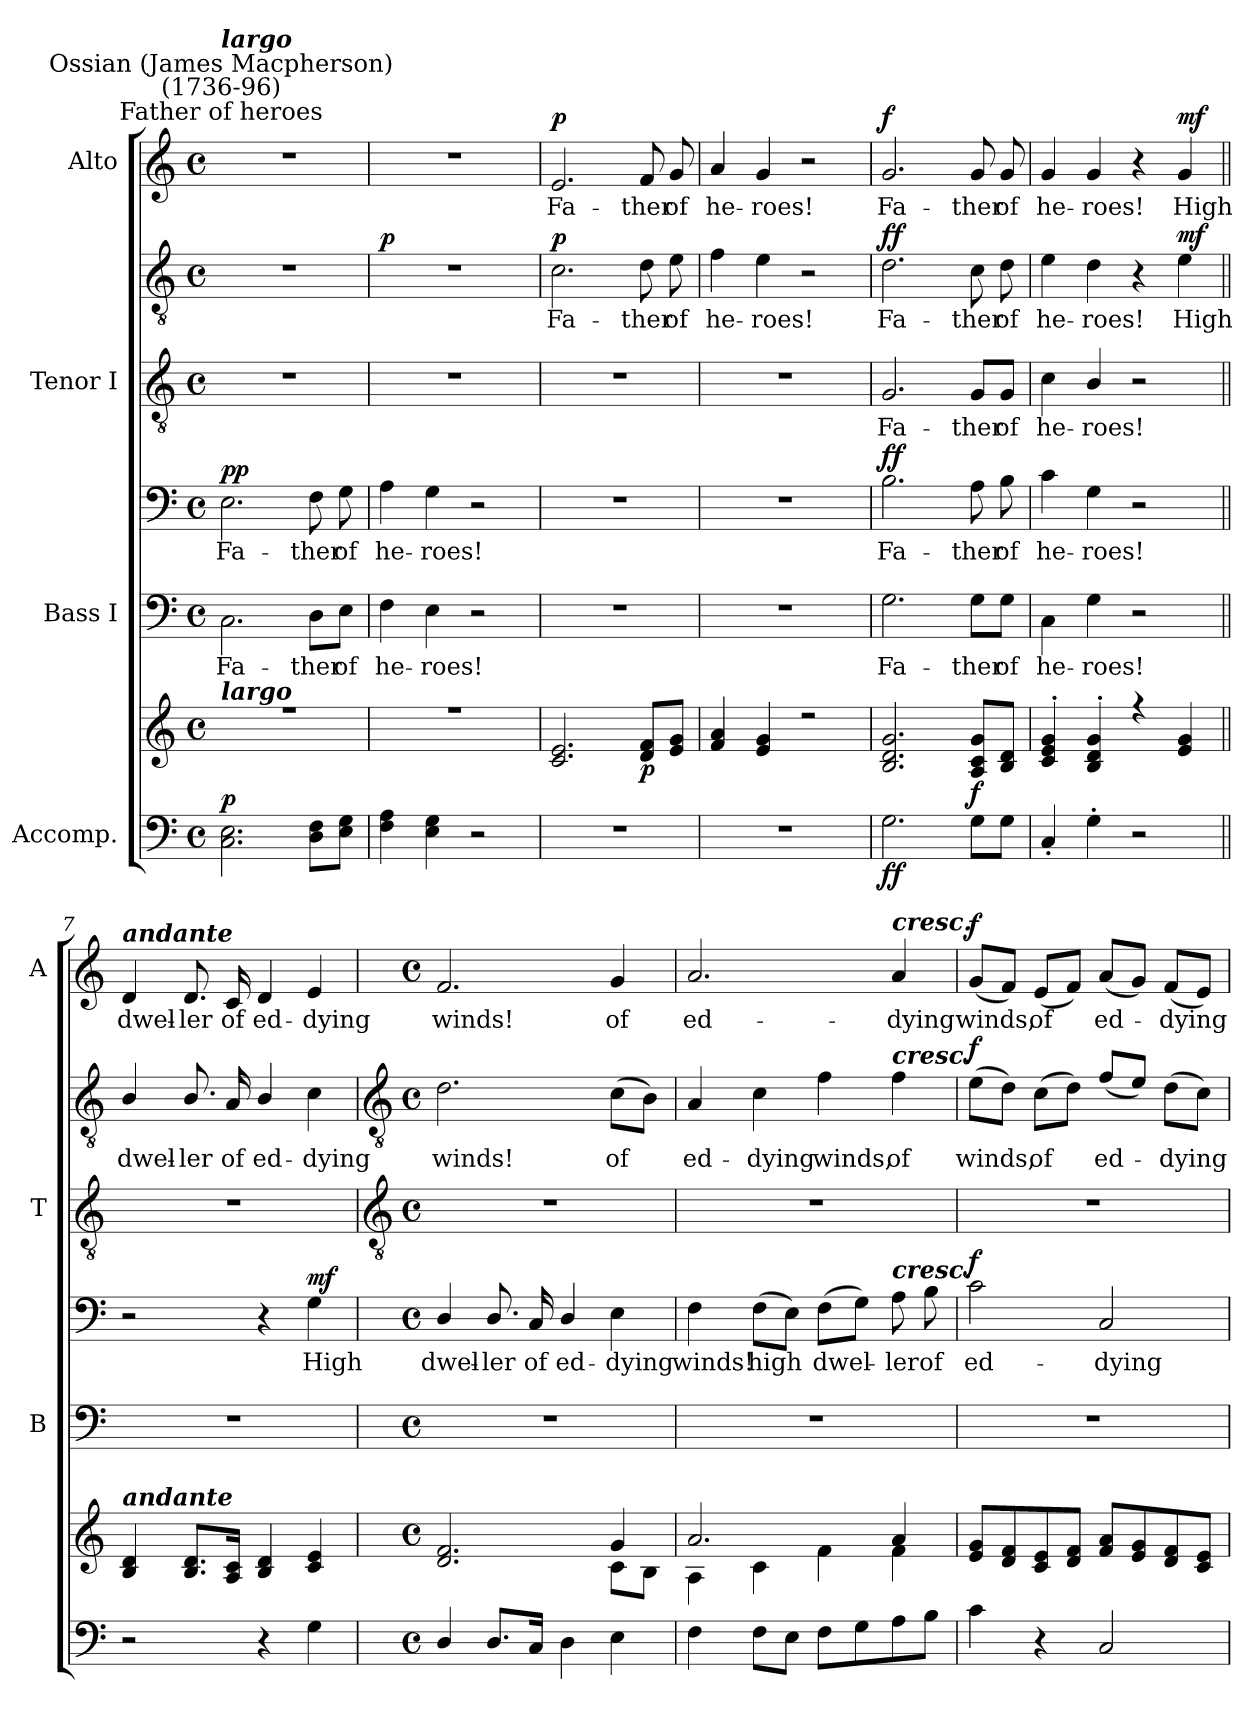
**kern	**kern	**dynam	**kern	**text	**kern	**text	**dynam	**kern	**text	**kern	**text	**dynam	**kern	**text	**dynam
*part4	*part4	*part4	*part3	*part3	*part3	*part3	*part3	*part2	*part2	*part2	*part2	*part2	*part1	*part1	*part1
*staff7	*staff6	*staff6/7	*staff5	*staff5	*staff4	*staff4	*staff4/5	*staff3	*staff3	*staff2	*staff2	*staff2/3	*staff1	*staff1	*staff1
*I"Accomp.	*	*	*I"Bass I	*	*	*	*	*I"Tenor I	*	*	*	*	*I"Alto	*	*
*	*	*	*I'B	*	*	*	*	*I'T	*	*	*	*	*I'A	*	*
*clefF4	*clefG2	*	*clefF4	*	*clefF4	*	*	*clefGv2	*	*clefGv2	*	*	*clefG2	*	*
*k[]	*k[]	*	*k[]	*	*k[]	*	*	*k[]	*	*k[]	*	*	*k[]	*	*
*C:	*C:	*	*C:	*	*C:	*	*	*C:	*	*C:	*	*	*C:	*	*
*M4/4	*M4/4	*	*M4/4	*	*M4/4	*	*	*M4/4	*	*M4/4	*	*	*M4/4	*	*
*met(c)	*met(c)	*	*met(c)	*	*met(c)	*	*	*met(c)	*	*met(c)	*	*	*met(c)	*	*
*MM63	*MM63	*	*MM63	*	*MM63	*	*	*MM63	*	*MM63	*	*	*MM63	*	*
=1	=1	=1	=1	=1	=1	=1	=1	=1	=1	=1	=1	=1	=1	=1	=1
*	*^	*	*	*	*	*	*	*	*	*	*	*	*	*	*
!	!	!	!	!	!	!	!	!	!	!	!	!	!	!LO:TX:a:cj:t=Father of heroes	!	!
!	!	!	!	!	!	!	!	!	!	!	!	!	!	!LO:TX:a:cj:t=Ossian (James Macpherson)\n(1736-96)	!	!
!	!	!	!	!	!	!	!	!	!	!	!	!	!	!LO:TX:a:Bi:t=largo	!	!
!	!LO:TX:a:Bi:t=largo	!	!	!	!	!	!	!	!	!	!	!	!	!	!	!
!	!	!	!LO:DY:a=2	!	!LO:LY:b	!	!LO:LY:b	!LO:DY:b=2	!	!	!	!	!	!	!	!
!	!	!	!	!	!	!	!	!LO:DY:n=1:b	!	!	!	!	!	!	!	!
2.C\ 2.E\	1r	1ryy	p	2.C\	Fa-	2.E\	Fa-	p p	1r	.	1r	.	.	1r	.	.
!	!	!	!	!	!LO:LY:b	!	!LO:LY:b	!	!	!	!	!	!	!	!	!
8D 8FL	.	.	.	8D\L	-ther	8F\	-ther	.	.	.	.	.	.	.	.	.
!	!	!	!	!	!LO:LY:b	!	!LO:LY:b	!	!	!	!	!	!	!	!	!
8E\ 8G\J	.	.	.	8E\J	of	8G\	of	.	.	.	.	.	.	.	.	.
=2	=2	=2	=2	=2	=2	=2	=2	=2	=2	=2	=2	=2	=2	=2	=2	=2
!	!	!	!	!	!LO:LY:b	!	!LO:LY:b	!	!	!	!	!	!LO:DY:b	!	!	!
4F\ 4A\	1r	1ryy	.	4F\	he-	4A\	he-	.	1r	.	1r	.	p	1r	.	.
!	!	!	!	!	!LO:LY:b	!	!LO:LY:b	!	!	!	!	!	!	!	!	!
4E\ 4G\	.	.	.	4E\	-roes!	4G\	-roes!	.	.	.	.	.	.	.	.	.
2r	.	.	.	2r	.	2r	.	.	.	.	.	.	.	.	.	.
=3	=3	=3	=3	=3	=3	=3	=3	=3	=3	=3	=3	=3	=3	=3	=3	=3
!	!	!	!	!	!	!	!	!	!	!	!	!LO:LY:b	!LO:DY:b	!	!LO:LY:b	!LO:DY:b
1r	2.c/ 2.e/	1ryy	.	1r	.	1r	.	.	1r	.	2.c\	Fa-	p	2.e/	Fa-	p
!	!	!	!LO:DY:b	!	!	!	!	!	!	!	!	!LO:LY:b	!	!	!LO:LY:b	!
.	8d/ 8f/L	.	p	.	.	.	.	.	.	.	8d\	-ther	.	8f/	-ther	.
!	!	!	!	!	!	!	!	!	!	!	!	!LO:LY:b	!	!	!LO:LY:b	!
.	8e/ 8g/J	.	.	.	.	.	.	.	.	.	8e\	of	.	8g/	of	.
=4	=4	=4	=4	=4	=4	=4	=4	=4	=4	=4	=4	=4	=4	=4	=4	=4
!	!	!	!	!	!	!	!	!	!	!	!	!LO:LY:b	!	!	!LO:LY:b	!
1r	4f/ 4a/	1ryy	.	1r	.	1r	.	.	1r	.	4f\	he-	.	4a/	he-	.
!	!	!	!	!	!	!	!	!	!	!	!	!LO:LY:b	!	!	!LO:LY:b	!
.	4e/ 4g/	.	.	.	.	.	.	.	.	.	4e\	-roes!	.	4g/	-roes!	.
.	2r	.	.	.	.	.	.	.	.	.	2r	.	.	2r	.	.
=5	=5	=5	=5	=5	=5	=5	=5	=5	=5	=5	=5	=5	=5	=5	=5	=5
!	!	!	!LO:DY:b=2	!	!LO:LY:b	!	!LO:LY:b	!	!	!LO:LY:b	!	!LO:LY:b	!	!	!LO:LY:b	!
!	!	!	!LO:DY:n=1:b	!	!	!	!	!LO:DY:b=2	!	!	!	!	!	!	!	!
!	!	!	!	!	!	!	!	!LO:DY:n=1:b	!	!	!	!	!LO:DY:b=2	!	!	!
!	!	!	!	!	!	!	!	!	!	!	!	!	!LO:DY:n=1:b	!	!	!LO:DY:b
2.G\	2.B/ 2.d/ 2.g/	1ryy	f f	2.G\	Fa-	2.B\	Fa-	f f	2.G/	Fa-	2.d\	Fa-	f f	2.g/	Fa-	f
!	!	!	!LO:DY:n=2:b	!	!LO:LY:b	!	!LO:LY:b	!	!	!LO:LY:b	!	!LO:LY:b	!	!	!LO:LY:b	!
8GL	8A/ 8c/ 8g/L	.	f	8G\L	-ther	8A\	-ther	.	8G/L	-ther	8c\	-ther	.	8g/	-ther	.
!	!	!	!	!	!LO:LY:b	!	!LO:LY:b	!	!	!LO:LY:b	!	!LO:LY:b	!	!	!LO:LY:b	!
8GJ	8B\ 8d\J	.	.	8G\J	of	8B\	of	.	8G/J	of	8d\	of	.	8g/	of	.
=6	=6	=6	=6	=6	=6	=6	=6	=6	=6	=6	=6	=6	=6	=6	=6	=6
!	!	!	!	!	!LO:LY:b	!	!LO:LY:b	!	!	!LO:LY:b	!	!LO:LY:b	!	!	!LO:LY:b	!
4C'/	4c/' 4e/' 4g/'	1ryy	.	4C\	he-	4c\	he-	.	4c\	he-	4e\	he-	.	4g/	he-	.
!	!	!	!	!	!LO:LY:b	!	!LO:LY:b	!	!	!LO:LY:b	!	!LO:LY:b	!	!	!LO:LY:b	!
4G'\	4B/' 4d/' 4g/'	.	.	4G\	-roes!	4G\	-roes!	.	4B/	-roes!	4d\	-roes!	.	4g/	-roes!	.
2r	4r	.	.	2r	.	2r	.	.	2r	.	4r	.	.	4r	.	.
!	!	!	!	!	!	!	!	!	!	!	!	!LO:LY:b	!LO:DY:b	!	!LO:LY:b	!LO:DY:b
.	4e/ 4g/	.	.	.	.	.	.	.	.	.	4e\	High	mf	4g/	High	mf
=7||	=7||	=7||	=7||	=7||	=7||	=7||	=7||	=7||	=7||	=7||	=7||	=7||	=7||	=7||	=7||	=7||
*	*MM96	*	*	*	*	*	*	*	*	*	*	*	*	*	*	*
!	!	!	!	!	!	!	!	!	!	!	!	!	!	!LO:TX:a:Bi:t=andante	!	!
!	!LO:TX:a:Bi:t=andante	!	!	!	!	!	!	!	!	!	!	!	!	!	!	!
!	!	!	!	!	!	!	!	!	!	!	!	!LO:LY:b	!	!	!LO:LY:b	!
2r	4B/ 4d/	4ryy	.	1r	.	2r	.	.	1r	.	4B/	dwel-	.	4d/	dwel-	.
!	!	!	!	!	!	!	!	!	!	!	!	!LO:LY:b	!	!	!LO:LY:b	!
.	8.B/ 8.d/L	4ryy	.	.	.	.	.	.	.	.	8.B/	-ler	.	8.d/	-ler	.
!	!	!	!	!	!	!	!	!	!	!	!	!LO:LY:b	!	!	!LO:LY:b	!
.	16A/ 16c/J	.	.	.	.	.	.	.	.	.	16A/	of	.	16c/	of	.
!	!	!	!	!	!	!	!	!	!	!	!	!LO:LY:b	!	!	!LO:LY:b	!
4r	4B/ 4d/	4ryy	.	.	.	4r	.	.	.	.	4B/	ed-	.	4d/	ed-	.
!	!	!	!	!	!	!	!LO:LY:b	!LO:DY:b	!	!	!	!LO:LY:b	!	!	!LO:LY:b	!
4G\	4c/ 4e/	4ryy	.	.	.	4G\	High	mf	.	.	4c\	-dying	.	4e/	-dying	.
!!LO:LB:g=z
=8	=8	=8	=8	=8	=8	=8	=8	=8	=8	=8	=8	=8	=8	=8	=8	=8
*	*	*	*	*	*	*	*	*	*clefGv2	*	*clefGv2	*	*	*	*	*
*M4/4	*M4/4	*	*	*M4/4	*	*M4/4	*	*	*M4/4	*	*M4/4	*	*	*M4/4	*	*
*met(c)	*met(c)	*	*	*met(c)	*	*met(c)	*	*	*met(c)	*	*met(c)	*	*	*met(c)	*	*
!	!	!	!	!	!	!	!LO:LY:b	!	!	!	!	!LO:LY:b	!	!	!LO:LY:b	!
4D/	2.d/ 2.f/	2.ryy	.	1r	.	4D/	dwel-	.	1r	.	2.d\	winds!	.	2.f/	winds!	.
!	!	!	!	!	!	!	!LO:LY:b	!	!	!	!	!	!	!	!	!
8.D/L	.	.	.	.	.	8.D/	-ler	.	.	.	.	.	.	.	.	.
!	!	!	!	!	!	!	!LO:LY:b	!	!	!	!	!	!	!	!	!
16C/J	.	.	.	.	.	16C/	of	.	.	.	.	.	.	.	.	.
!	!	!	!	!	!	!	!LO:LY:b	!	!	!	!	!	!	!	!	!
4D\	.	.	.	.	.	4D/	ed-	.	.	.	.	.	.	.	.	.
!	!	!	!	!	!	!	!LO:LY:b	!	!	!	!	!LO:LY:b	!	!	!LO:LY:b	!
4E\	4g/	8c\L	.	.	.	4E\	-dying	.	.	.	(>8c\L	of	.	4g/	of	.
.	.	8B\J	.	.	.	.	.	.	.	.	8B\J)	.	.	.	.	.
=9	=9	=9	=9	=9	=9	=9	=9	=9	=9	=9	=9	=9	=9	=9	=9	=9
!	!	!	!	!	!	!	!LO:LY:b	!	!	!	!	!LO:LY:b	!	!	!LO:LY:b	!
4F\	2.a/	4A\	.	1r	.	4F\	winds!	.	1r	.	4A/	ed-	.	2.a/	ed-	.
!	!	!	!	!	!	!	!LO:LY:b	!	!	!	!	!LO:LY:b	!	!	!	!
8F\L	.	4c\	.	.	.	(>8F\L	high	.	.	.	4c\	-dying	.	.	.	.
8E\J	.	.	.	.	.	8E\J)	.	.	.	.	.	.	.	.	.	.
!	!	!	!	!	!	!	!LO:LY:b	!	!	!	!	!LO:LY:b	!	!	!	!
8F\L	.	4f\	.	.	.	(>8F\L	dwel-	.	.	.	4f\	winds,	.	.	.	.
8G\	.	.	.	.	.	8G\J)	.	.	.	.	.	.	.	.	.	.
!	!	!	!	!	!	!	!	!	!	!	!	!	!	!LO:TX:a:Bi:t=cresc.	!	!
!	!	!	!	!	!	!	!	!	!	!	!LO:TX:a:Bi:t=cresc.	!	!	!	!	!
!	!	!	!	!	!	!LO:TX:a:Bi:t=cresc.	!	!	!	!	!	!	!	!	!	!
!	!	!	!	!	!	!	!LO:LY:b	!	!	!	!	!LO:LY:b	!	!	!LO:LY:b	!
8A\	4a/	4f\	.	.	.	8A\	ler	.	.	.	4f\	of	.	4a/	-dying	.
!	!	!	!	!	!	!	!LO:LY:b	!	!	!	!	!	!	!	!	!
8B\J	.	.	.	.	.	8B\	of	.	.	.	.	.	.	.	.	.
=10	=10	=10	=10	=10	=10	=10	=10	=10	=10	=10	=10	=10	=10	=10	=10	=10
!	!	!	!	!	!	!	!LO:LY:b	!LO:DY:b	!	!	!	!LO:LY:b	!LO:DY:b	!	!LO:LY:b	!LO:DY:b
4c\	8e/ 8g/L	4ryy	.	1r	.	2c\	ed-	f	1r	.	(>8e\L	winds,	f	(<8g/L	winds,	f
.	8d/ 8f/	.	.	.	.	.	.	.	.	.	8d\J)	.	.	8f/J)	.	.
!	!	!	!	!	!	!	!	!	!	!	!	!LO:LY:b	!	!	!LO:LY:b	!
4r	8c/ 8e/	4ryy	.	.	.	.	.	.	.	.	(>8c\L	of	.	(<8e/L	of	.
.	8d/ 8f/J	.	.	.	.	.	.	.	.	.	8d\J)	.	.	8f/J)	.	.
!	!	!	!	!	!	!	!LO:LY:b	!	!	!	!	!LO:LY:b	!	!	!LO:LY:b	!
2C/	8f/ 8a/L	4ryy	.	.	.	2C/	-dying	.	.	.	(>8f/L	ed-	.	(<8a/L	ed-	.
.	8e/ 8g/	.	.	.	.	.	.	.	.	.	8e\J)	.	.	8g/J)	.	.
!	!	!	!	!	!	!	!	!	!	!	!	!LO:LY:b	!	!	!LO:LY:b	!
.	8d/ 8f/	4ryy	.	.	.	.	.	.	.	.	(>8d\L	dying	.	(<8f/L	dying	.
.	8c/ 8e/J	.	.	.	.	.	.	.	.	.	8c\J)	.	.	8e/J)	.	.
*	*v	*v	*	*	*	*	*	*	*	*	*	*	*	*	*	*
=	=	=	=	=	=	=	=	=	=	=	=	=	=	=	=
*-	*-	*-	*-	*-	*-	*-	*-	*-	*-	*-	*-	*-	*-	*-	*-
